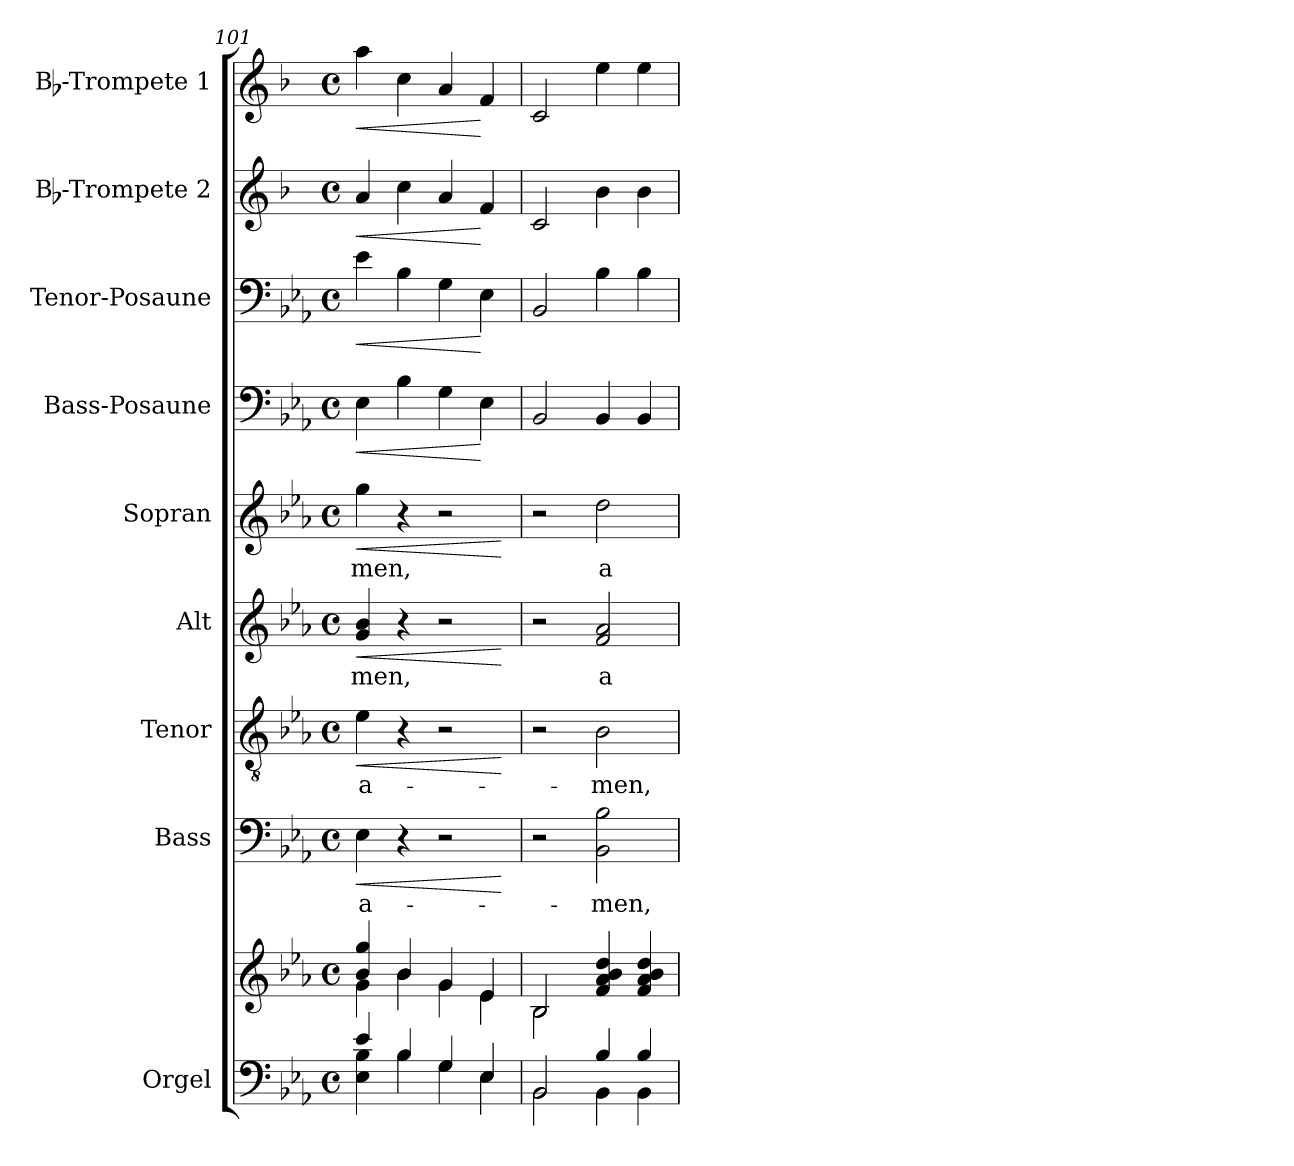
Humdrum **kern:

**kern	**kern	**kern	**text	**dynam	**kern	**text	**dynam	**kern	**text	**dynam	**kern	**text	**dynam	**kern	**dynam	**kern	**dynam	**kern	**dynam	**kern	**dynam
*part9	*part9	*part8	*part8	*part8	*part7	*part7	*part7	*part6	*part6	*part6	*part5	*part5	*part5	*part4	*part4	*part3	*part3	*part2	*part2	*part1	*part1
*staff10	*staff9	*staff8	*staff8	*staff8	*staff7	*staff7	*staff7	*staff6	*staff6	*staff6	*staff5	*staff5	*staff5	*staff4	*staff4	*staff3	*staff3	*staff2	*staff2	*staff1	*staff1
*I"Orgel	*	*I"Bass	*	*	*I"Tenor	*	*	*I"Alt	*	*	*I"Sopran	*	*	*I"Bass-Posaune	*	*I"Tenor-Posaune	*	*I"Bb-Trompete 2	*	*I"Bb-Trompete 1	*
*I'Org.	*	*I'B.	*	*	*I'T.	*	*	*I'A.	*	*	*I'S.	*	*	*I'B. Pos.	*	*I'T. Pos.	*	*I'Trp. 2	*	*I'Trp. 1	*
!!LO:PB:g=z
*clefF4	*clefG2	*clefF4	*	*	*clefGv2	*	*	*clefG2	*	*	*clefG2	*	*	*clefF4	*	*clefF4	*	*clefG2	*	*clefG2	*
*	*	*	*	*	*	*	*	*	*	*	*	*	*	*	*	*	*	*ITrd1c2	*	*ITrd1c2	*
*k[b-e-a-]	*k[b-e-a-]	*k[b-e-a-]	*	*	*k[b-e-a-]	*	*	*k[b-e-a-]	*	*	*k[b-e-a-]	*	*	*k[b-e-a-]	*	*k[b-e-a-]	*	*k[b-e-a-]	*	*k[b-e-a-]	*
*E-:	*E-:	*E-:	*	*	*E-:	*	*	*E-:	*	*	*E-:	*	*	*E-:	*	*E-:	*	*E-:	*	*E-:	*
*M4/4	*M4/4	*M4/4	*	*	*M4/4	*	*	*M4/4	*	*	*M4/4	*	*	*M4/4	*	*M4/4	*	*M4/4	*	*M4/4	*
*met(c)	*met(c)	*met(c)	*	*	*met(c)	*	*	*met(c)	*	*	*met(c)	*	*	*met(c)	*	*met(c)	*	*met(c)	*	*met(c)	*
=101	=101	=101	=101	=101	=101	=101	=101	=101	=101	=101	=101	=101	=101	=101	=101	=101	=101	=101	=101	=101	=101
*^	*^	*	*	*	*	*	*	*	*	*	*	*	*	*	*	*	*	*	*	*	*
!	!	!	!	!	!LO:LY:b	!LO:HP:b	!	!LO:LY:b	!LO:HP:b	!	!LO:LY:b	!LO:HP:b	!	!LO:LY:b	!LO:HP:b	!	!LO:HP:b	!	!LO:HP:b	!	!LO:HP:b	!	!LO:HP:b
4e-/	4E-\ 4B-\	4b-/ 4gg/	4g\	4E-\	a-	<	4e-\	a-	<	4g/ 4b-/	-men,	<	4gg\	-men,	<	4E-\	<	4e-\	<	4g/	<	4gg\	<
4B-/	4B-\	4b-/	4b-\	4r	.	.	4r	.	.	4r	.	.	4r	.	.	4B-\	.	4B-\	.	4b-\	.	4b-\	.
4G/	4G\	4g/	4g\	2r	.	.	2r	.	.	2r	.	.	2r	.	.	4G\	.	4G\	.	4g/	.	4g/	.
4E-/	4E-\	4e-/	4e-\	.	.	.	.	.	.	.	.	.	.	.	.	4E-\	[	4E-\	[	4e-/	[	4e-/	[
*v	*v	*	*	*	*	*	*	*	*	*	*	*	*	*	*	*	*	*	*	*	*	*	*
*	*v	*v	*	*	*	*	*	*	*	*	*	*	*	*	*	*	*	*	*	*	*	*
.	.	.	.	[	.	.	[	.	.	[	.	.	[	.	.	.	.	.	.	.	.
=102	=102	=102	=102	=102	=102	=102	=102	=102	=102	=102	=102	=102	=102	=102	=102	=102	=102	=102	=102	=102	=102
*^	*^	*	*	*	*	*	*	*	*	*	*	*	*	*	*	*	*	*	*	*	*
2BB-/	2BB-\	2B-/	2B-\	2r	.	.	2r	.	.	2r	.	.	2r	.	.	2BB-/	.	2BB-/	.	2B-/	.	2B-/	.
!	!	!	!	!	!LO:LY:b	!	!	!LO:LY:b	!	!	!LO:LY:b	!	!	!LO:LY:b	!	!	!	!	!	!	!	!	!
4B-/	4BB-\	4f/ 4a-/ 4b-/ 4dd/	2ryy	2BB-\ 2B-\	-men,	.	2B-\	-men,	.	2f/ 2a-/	a-	.	2dd\	a-	.	4BB-/	.	4B-\	.	4a-\	.	4dd\	.
4B-/	4BB-\	4f/ 4a-/ 4b-/ 4dd/	.	.	.	.	.	.	.	.	.	.	.	.	.	4BB-/	.	4B-\	.	4a-\	.	4dd\	.
*v	*v	*	*	*	*	*	*	*	*	*	*	*	*	*	*	*	*	*	*	*	*	*	*
*	*v	*v	*	*	*	*	*	*	*	*	*	*	*	*	*	*	*	*	*	*	*	*
=	=	=	=	=	=	=	=	=	=	=	=	=	=	=	=	=	=	=	=	=	=
*-	*-	*-	*-	*-	*-	*-	*-	*-	*-	*-	*-	*-	*-	*-	*-	*-	*-	*-	*-	*-	*-
